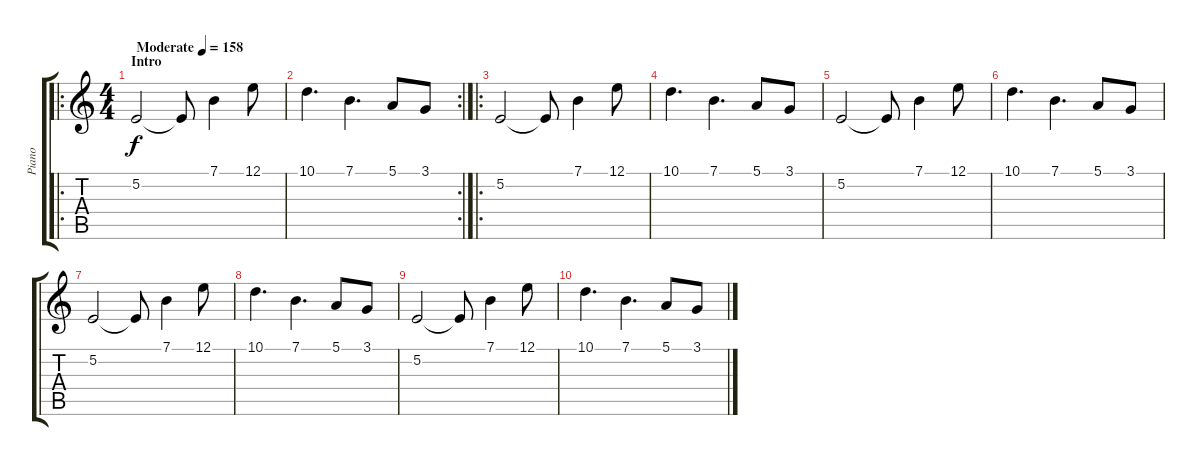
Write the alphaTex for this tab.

\track ("Piano" "Piano") {instrument brightacousticpiano}
\staff {score tabs}
\tuning (E4 B3 G3 D3 A2 E2) {hide}
\ro
\ts (4 4)
\section ("" "Intro")
\tempo (158 "Moderate")
\clef g2
\ks c
5.2.2{dy f instrument brightacousticpiano} 5.2{t}.8 7.1.4 12.1.8 |
\rc 2
10.1.4{d} 7.1.4{d} 5.1.8 3.1.8 |
\ro
5.2.2 5.2{t}.8 7.1.4 12.1.8 |
10.1.4{d} 7.1.4{d} 5.1.8 3.1.8 |
5.2.2 5.2{t}.8 7.1.4 12.1.8 |
10.1.4{d} 7.1.4{d} 5.1.8 3.1.8 |
5.2.2 5.2{t}.8 7.1.4 12.1.8 |
10.1.4{d} 7.1.4{d} 5.1.8 3.1.8 |
5.2.2 5.2{t}.8 7.1.4 12.1.8 |
10.1.4{d} 7.1.4{d} 5.1.8 3.1.8
